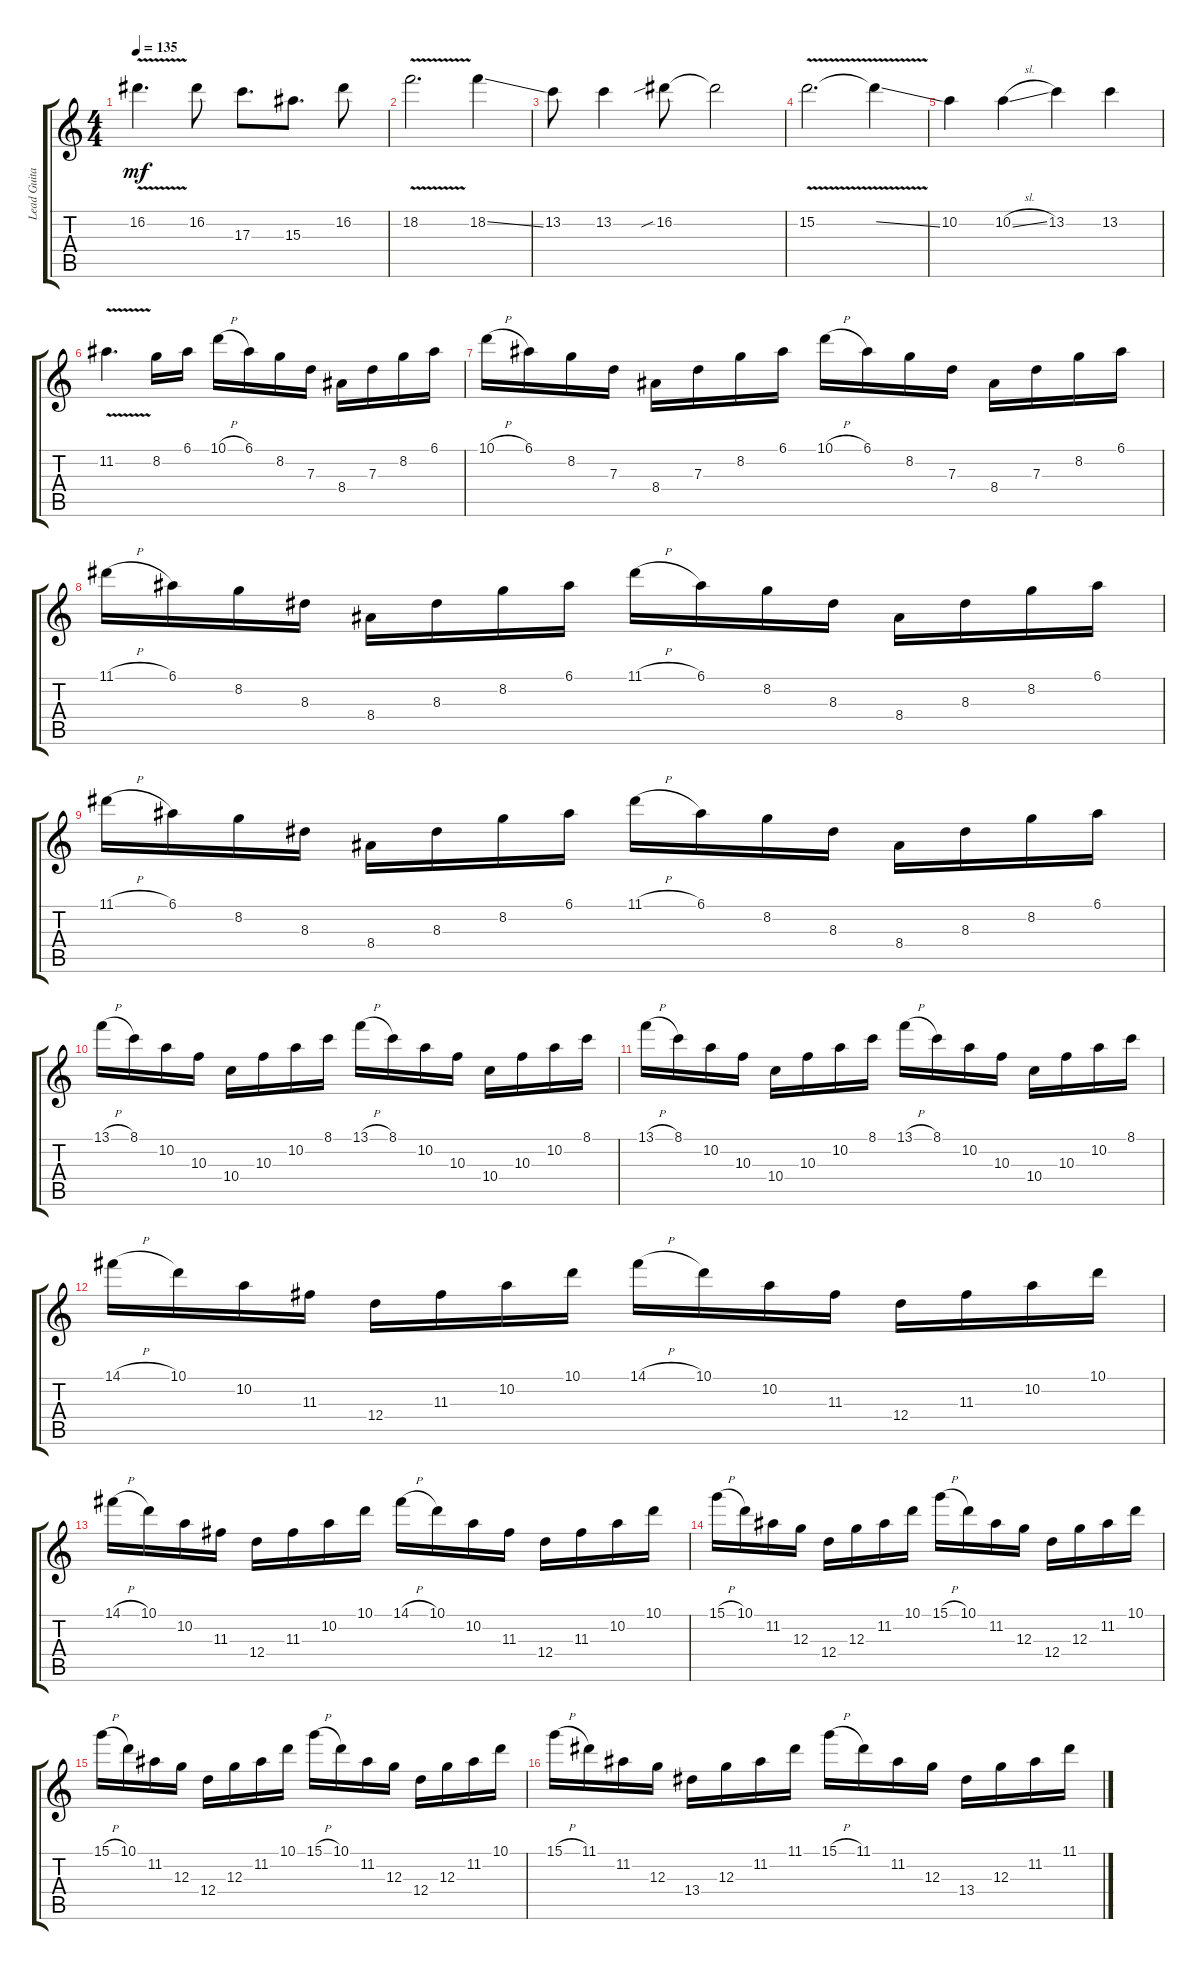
\track ("Lead Guitar (L)" "Lead Guita") {instrument acousticguitarnylon}
\staff {score tabs}
\tuning (E4 B3 G3 D3 A2 D2) {hide}
\ts (4 4)
\tempo 135
\clef g2
\ks c
16.2{v t}.4{d dy mf} 16.2.8 17.3.8{d} 15.3.8{d} 16.2.8 |
18.2{v}.2{d} 18.2{ss}.4 |
13.2.8 13.2.4 16.2{sib}.8 16.2{t}.2 |
15.2{v}.2{d} 15.2{v ss t}.4 |
10.2.4 10.2{sl}.4 13.2.4 13.2.4 |
11.2{v}.4{d} 8.2.16 6.1.16 10.1{h}.16 6.1.16 8.2.16 7.3.16 8.4.16 7.3.16 8.2.16 6.1.16 |
10.1{h}.16 6.1.16 8.2.16 7.3.16 8.4.16 7.3.16 8.2.16 6.1.16 10.1{h}.16 6.1.16 8.2.16 7.3.16 8.4.16 7.3.16 8.2.16 6.1.16 |
11.1{h}.16 6.1.16 8.2.16 8.3.16 8.4.16 8.3.16 8.2.16 6.1.16 11.1{h}.16 6.1.16 8.2.16 8.3.16 8.4.16 8.3.16 8.2.16 6.1.16 |
11.1{h}.16 6.1.16 8.2.16 8.3.16 8.4.16 8.3.16 8.2.16 6.1.16 11.1{h}.16 6.1.16 8.2.16 8.3.16 8.4.16 8.3.16 8.2.16 6.1.16 |
13.1{h}.16 8.1.16 10.2.16 10.3.16 10.4.16 10.3.16 10.2.16 8.1.16 13.1{h}.16 8.1.16 10.2.16 10.3.16 10.4.16 10.3.16 10.2.16 8.1.16 |
13.1{h}.16 8.1.16 10.2.16 10.3.16 10.4.16 10.3.16 10.2.16 8.1.16 13.1{h}.16 8.1.16 10.2.16 10.3.16 10.4.16 10.3.16 10.2.16 8.1.16 |
14.1{h}.16 10.1.16 10.2.16 11.3.16 12.4.16 11.3.16 10.2.16 10.1.16 14.1{h}.16 10.1.16 10.2.16 11.3.16 12.4.16 11.3.16 10.2.16 10.1.16 |
14.1{h}.16 10.1.16 10.2.16 11.3.16 12.4.16 11.3.16 10.2.16 10.1.16 14.1{h}.16 10.1.16 10.2.16 11.3.16 12.4.16 11.3.16 10.2.16 10.1.16 |
15.1{h}.16 10.1.16 11.2.16 12.3.16 12.4.16 12.3.16 11.2.16 10.1.16 15.1{h}.16 10.1.16 11.2.16 12.3.16 12.4.16 12.3.16 11.2.16 10.1.16 |
15.1{h}.16 10.1.16 11.2.16 12.3.16 12.4.16 12.3.16 11.2.16 10.1.16 15.1{h}.16 10.1.16 11.2.16 12.3.16 12.4.16 12.3.16 11.2.16 10.1.16 |
15.1{h}.16 11.1.16 11.2.16 12.3.16 13.4.16 12.3.16 11.2.16 11.1.16 15.1{h}.16 11.1.16 11.2.16 12.3.16 13.4.16 12.3.16 11.2.16 11.1.16
